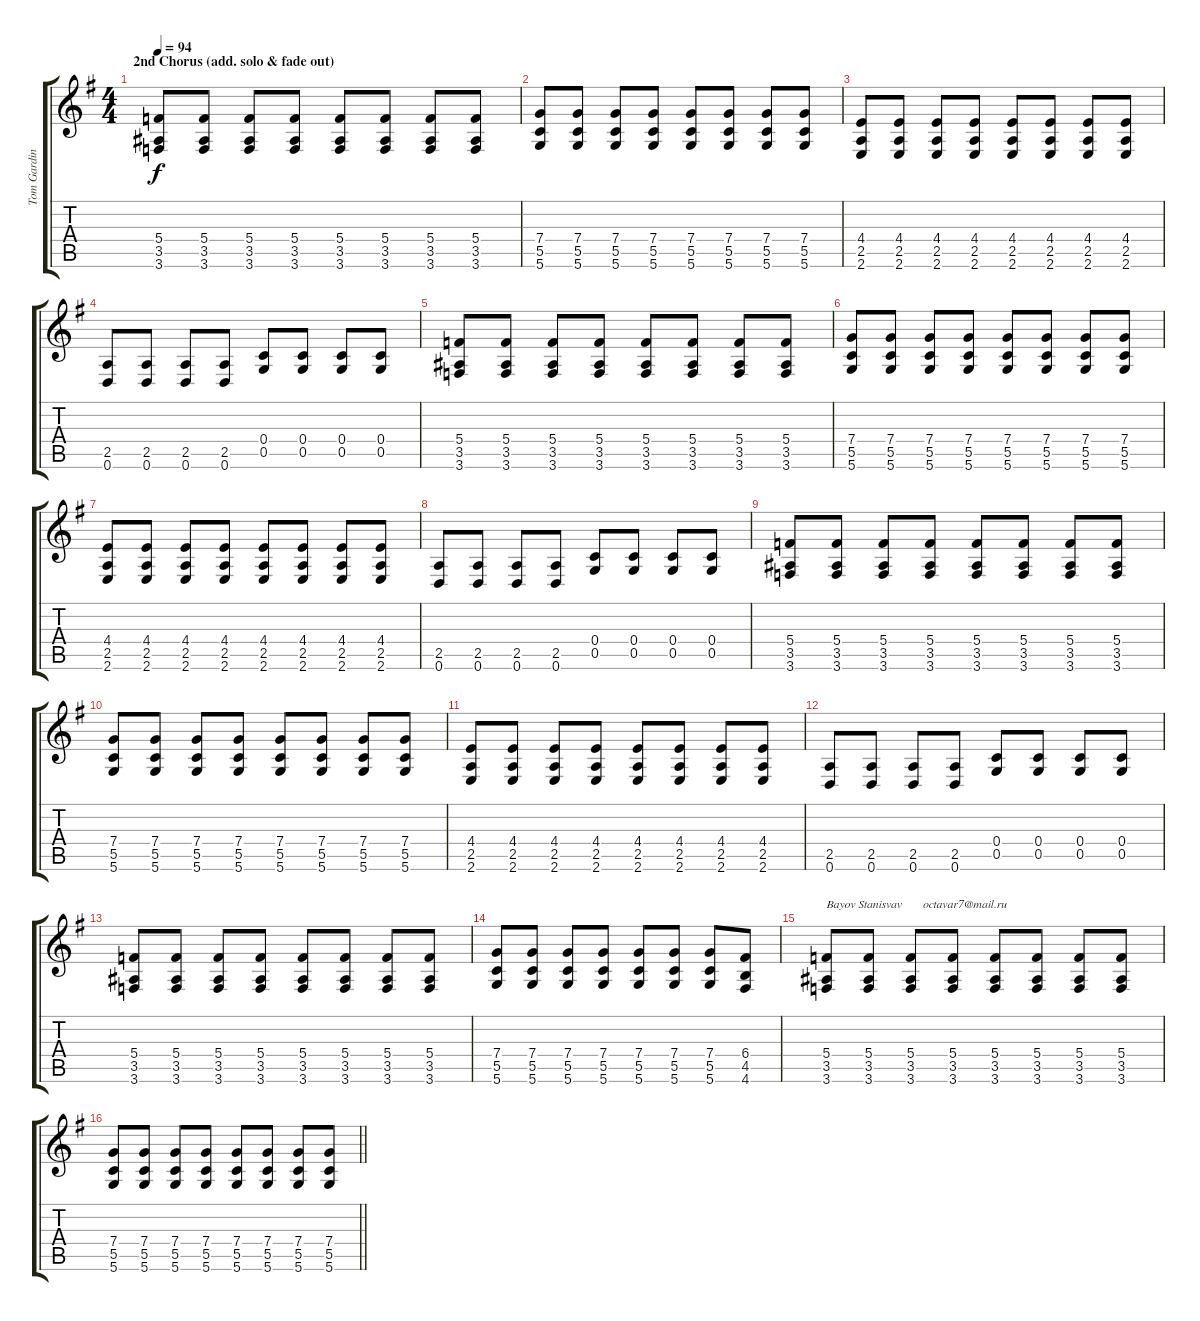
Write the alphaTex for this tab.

\track ("Tom Gardiner - lead/rhythm guitar" "Tom Gardin") {instrument distortionguitar}
\staff {score tabs}
\tuning (D4 A3 F3 C3 G2 D2) {hide}
\ts (4 4)
\section ("" "2nd Chorus (add. solo & fade out)")
\tempo 94
\clef g2
\ks eminor
(5.4 3.5 3.6).8{dy f} (5.4 3.5 3.6).8 (5.4 3.5 3.6).8 (5.4 3.5 3.6).8 (5.4 3.5 3.6).8 (5.4 3.5 3.6).8 (5.4 3.5 3.6).8 (5.4 3.5 3.6).8 |
(7.4 5.5 5.6).8 (7.4 5.5 5.6).8 (7.4 5.5 5.6).8 (7.4 5.5 5.6).8 (7.4 5.5 5.6).8 (7.4 5.5 5.6).8 (7.4 5.5 5.6).8 (7.4 5.5 5.6).8 |
(4.4 2.5 2.6).8 (4.4 2.5 2.6).8 (4.4 2.5 2.6).8 (4.4 2.5 2.6).8 (4.4 2.5 2.6).8 (4.4 2.5 2.6).8 (4.4 2.5 2.6).8 (4.4 2.5 2.6).8 |
(2.5 0.6).8 (2.5 0.6).8 (2.5 0.6).8 (2.5 0.6).8 (0.4 0.5).8 (0.4 0.5).8 (0.4 0.5).8 (0.4 0.5).8 |
(5.4 3.5 3.6).8 (5.4 3.5 3.6).8 (5.4 3.5 3.6).8 (5.4 3.5 3.6).8 (5.4 3.5 3.6).8 (5.4 3.5 3.6).8 (5.4 3.5 3.6).8 (5.4 3.5 3.6).8 |
(7.4 5.5 5.6).8 (7.4 5.5 5.6).8 (7.4 5.5 5.6).8 (7.4 5.5 5.6).8 (7.4 5.5 5.6).8 (7.4 5.5 5.6).8 (7.4 5.5 5.6).8 (7.4 5.5 5.6).8 |
(4.4 2.5 2.6).8 (4.4 2.5 2.6).8 (4.4 2.5 2.6).8 (4.4 2.5 2.6).8 (4.4 2.5 2.6).8 (4.4 2.5 2.6).8 (4.4 2.5 2.6).8 (4.4 2.5 2.6).8 |
(2.5 0.6).8 (2.5 0.6).8 (2.5 0.6).8 (2.5 0.6).8 (0.4 0.5).8 (0.4 0.5).8 (0.4 0.5).8 (0.4 0.5).8 |
(5.4 3.5 3.6).8 (5.4 3.5 3.6).8 (5.4 3.5 3.6).8 (5.4 3.5 3.6).8 (5.4 3.5 3.6).8 (5.4 3.5 3.6).8 (5.4 3.5 3.6).8 (5.4 3.5 3.6).8 |
(7.4 5.5 5.6).8 (7.4 5.5 5.6).8 (7.4 5.5 5.6).8 (7.4 5.5 5.6).8 (7.4 5.5 5.6).8 (7.4 5.5 5.6).8 (7.4 5.5 5.6).8 (7.4 5.5 5.6).8 |
(4.4 2.5 2.6).8 (4.4 2.5 2.6).8 (4.4 2.5 2.6).8 (4.4 2.5 2.6).8 (4.4 2.5 2.6).8 (4.4 2.5 2.6).8 (4.4 2.5 2.6).8 (4.4 2.5 2.6).8 |
(2.5 0.6).8 (2.5 0.6).8 (2.5 0.6).8 (2.5 0.6).8 (0.4 0.5).8 (0.4 0.5).8 (0.4 0.5).8 (0.4 0.5).8 |
(5.4 3.5 3.6).8 (5.4 3.5 3.6).8 (5.4 3.5 3.6).8 (5.4 3.5 3.6).8 (5.4 3.5 3.6).8 (5.4 3.5 3.6).8 (5.4 3.5 3.6).8 (5.4 3.5 3.6).8 |
(7.4 5.5 5.6).8 (7.4 5.5 5.6).8 (7.4 5.5 5.6).8 (7.4 5.5 5.6).8 (7.4 5.5 5.6).8 (7.4 5.5 5.6).8 (7.4 5.5 5.6).8 (6.4 4.5 4.6).8 |
(5.4 3.5 3.6).8{txt "Bayov Stanisvav       octavar7@mail.ru"} (5.4 3.5 3.6).8 (5.4 3.5 3.6).8 (5.4 3.5 3.6).8 (5.4 3.5 3.6).8 (5.4 3.5 3.6).8 (5.4 3.5 3.6).8 (5.4 3.5 3.6).8 |
\barLineRight lightlight
(7.4 5.5 5.6).8 (7.4 5.5 5.6).8 (7.4 5.5 5.6).8 (7.4 5.5 5.6).8 (7.4 5.5 5.6).8 (7.4 5.5 5.6).8 (7.4 5.5 5.6).8 (7.4 5.5 5.6).8
